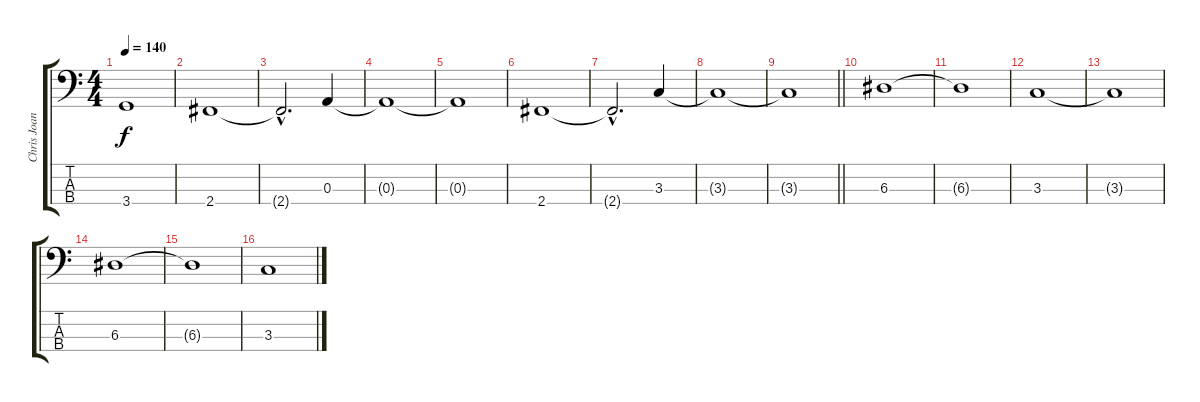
\track ("Chris Joannou" "Chris Joan") {instrument electricbasspick}
\staff {score tabs}
\tuning (G2 D2 A1 E1) {hide}
\ts (4 4)
\tempo 140
\clef f4
\ks c
3.4{t}.1{dy f} |
2.4.1 |
2.4{hac t}.2{d} 0.3.4 |
0.3{t}.1 |
0.3{t}.1 |
2.4.1 |
2.4{hac t}.2{d} 3.3.4 |
3.3{t}.1 |
\barLineRight lightlight
3.3{t}.1 |
6.3.1 |
6.3{t}.1 |
3.3.1 |
3.3{t}.1 |
6.3.1 |
6.3{t}.1 |
3.3.1
